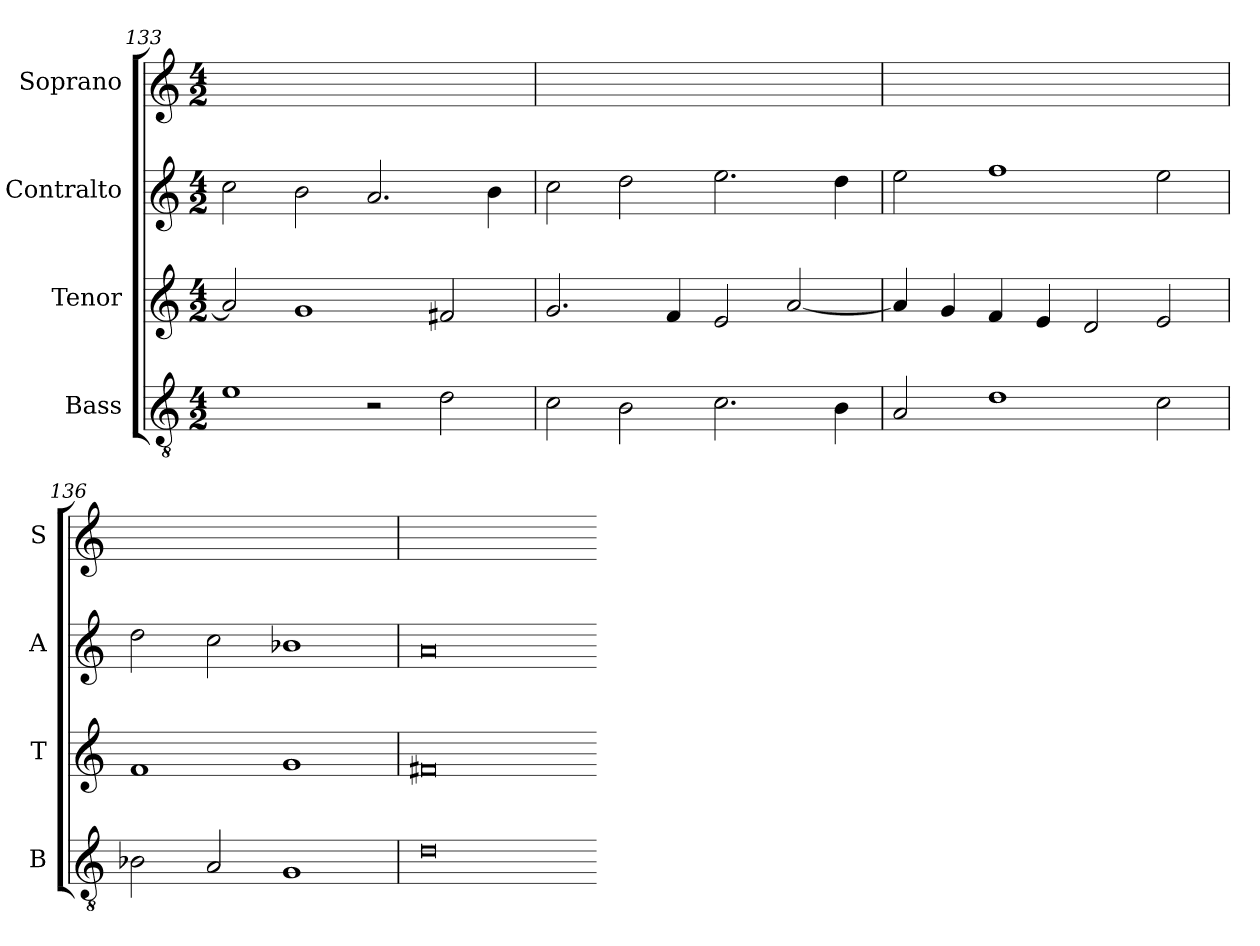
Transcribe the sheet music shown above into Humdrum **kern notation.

**kern	**kern	**kern	**kern
*part4	*part3	*part2	*part1
*staff4	*staff3	*staff2	*staff1
*I"Bass	*I"Tenor	*I"Contralto	*I"Soprano
*I'B	*I'T	*I'A	*I'S
*clefGv2	*clefG2	*clefG2	*clefG2
*k[]	*k[]	*k[]	*k[]
*A:aeo	*A:aeo	*A:aeo	*A:aeo
*M4/2	*M4/2	*M4/2	*M4/2
=133	=133	=133	=133
1e	2a]	2cc	0ryy
.	1g	2b	.
2r	.	2.a	.
2d	2f#X	.	.
.	.	4b	.
=134	=134	=134	=134
2c	2.g	2cc	0ryy
2B	.	2dd	.
.	4f	.	.
2.c	2e	2.ee	.
.	[2a	.	.
4B	.	4dd	.
=135	=135	=135	=135
2A	4a]	2ee	0ryy
.	4g	.	.
1d	4f	1ff	.
.	4e	.	.
.	2d	.	.
2c	2e	2ee	.
=136	=136	=136	=136
2B-X	1f	2dd	0ryy
2A	.	2cc	.
1G	1g	1b-X	.
=137	=137	=137	=137
0d	0f#X	0a	0ryy
=-	=-	=-	=-
*-	*-	*-	*-
